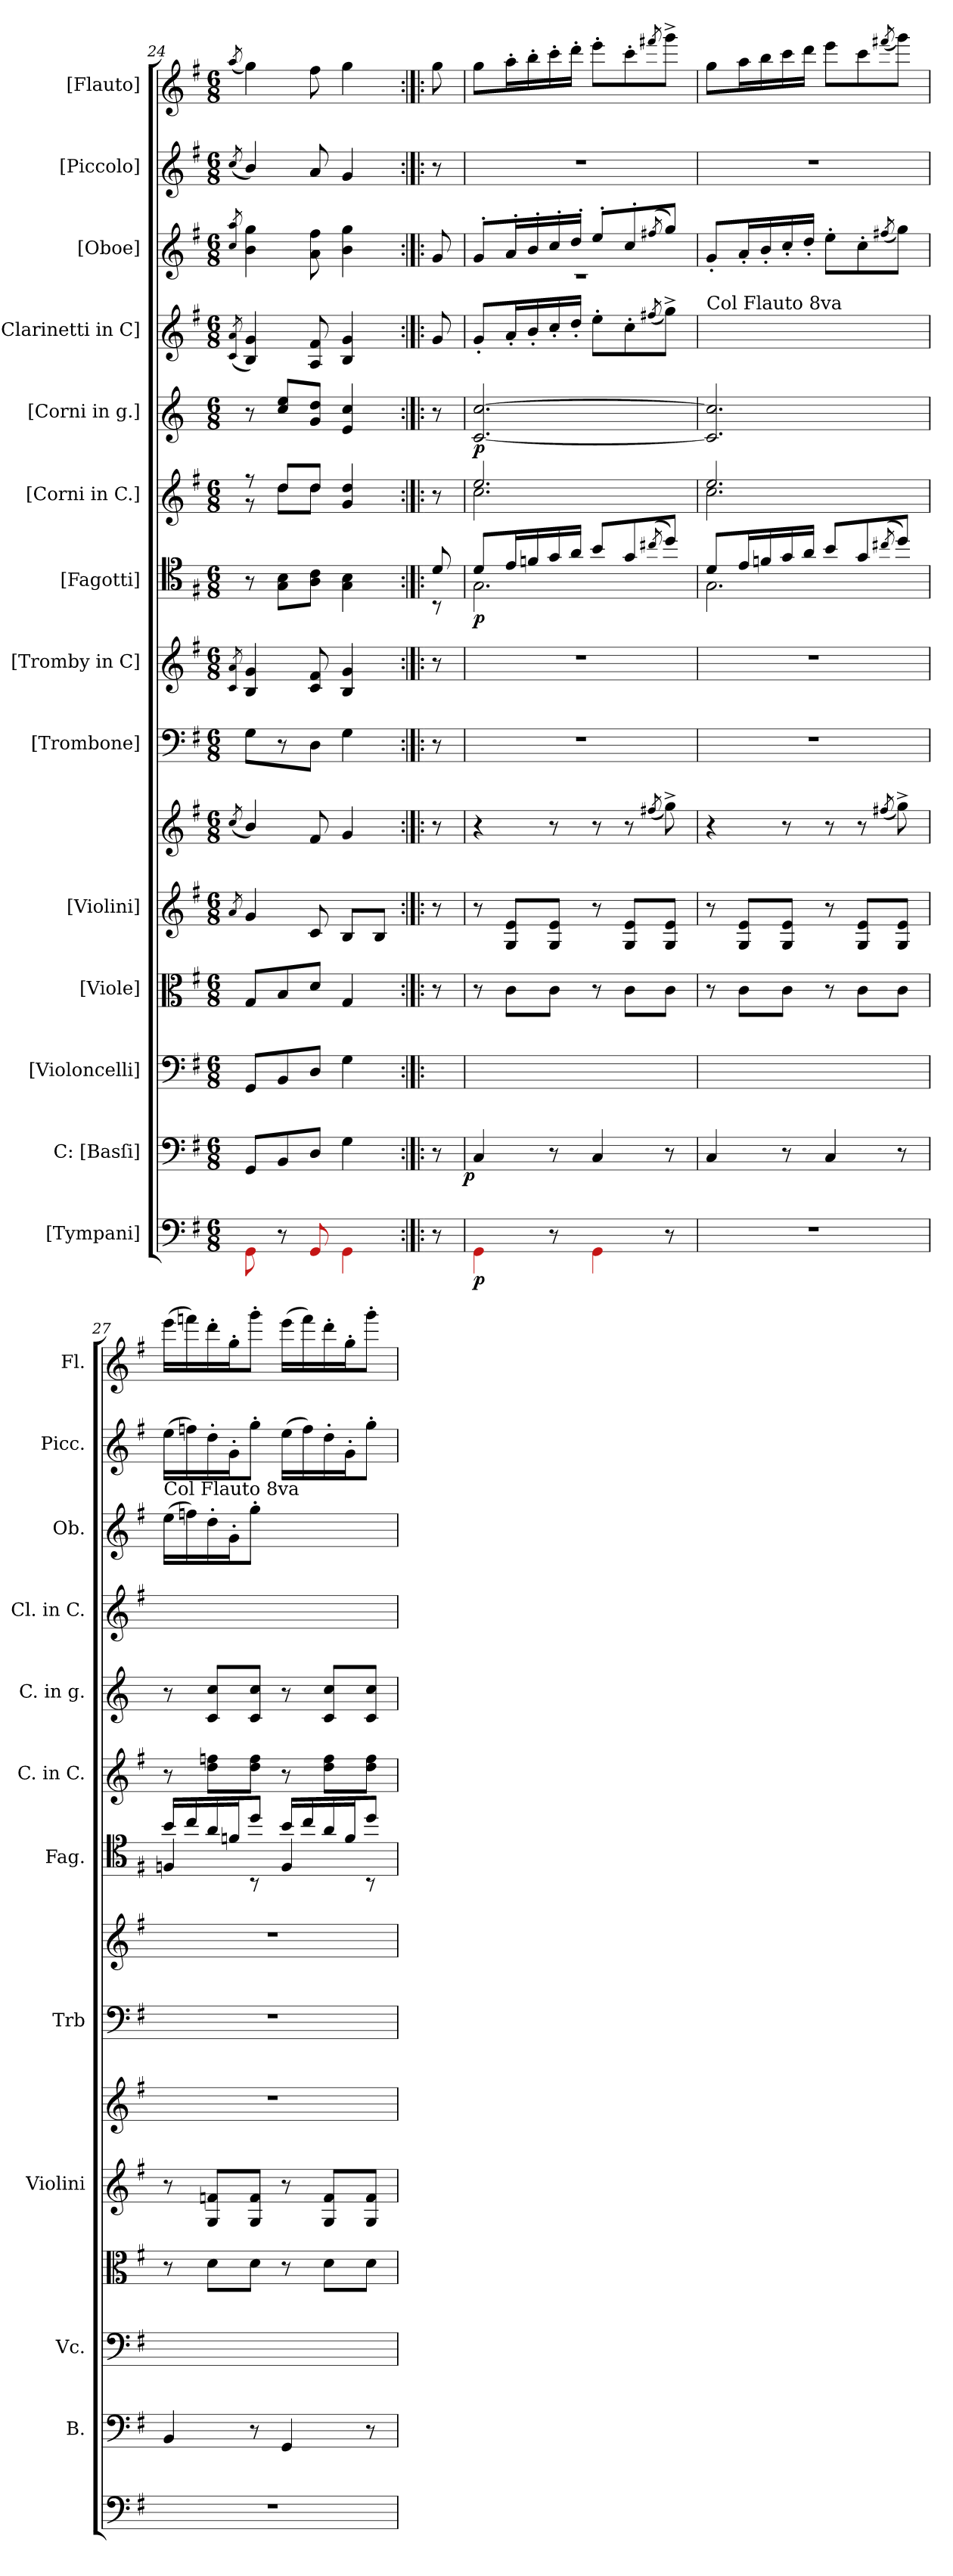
**kern	**dynam	**kern	**dynam	**kern	**kern	**kern	**kern	**kern	**kern	**kern	**dynam	**kern	**kern	**dynam	**kern	**kern	**kern	**kern
*part14	*part14	*part13	*part13	*part12	*part11	*part10	*part10	*part9	*part8	*part7	*part7	*part6	*part5	*part5	*part4	*part3	*part2	*part1
*staff15	*staff15	*staff14	*staff14	*staff13	*staff12	*staff11	*staff10	*staff9	*staff8	*staff7	*staff7	*staff6	*staff5	*staff5	*staff4	*staff3	*staff2	*staff1
*I"[Tympani]	*	*I"C: [Basſi]	*	*I"[Violoncelli]	*I"[Viole]	*I"[Violini]	*	*I"[Trombone]	*I"[Tromby in C]	*I"[Fagotti]	*	*I"[Corni in C.]	*I"[Corni in g.]	*	*I"[Clarinetti in C]	*I"[Oboe]	*I"[Piccolo]	*I"[Flauto]
*	*	*I'B.	*	*I'Vc.	*	*I'Violini	*	*I'Trb	*	*I'Fag.	*	*I'C. in C.	*I'C. in g.	*	*I'Cl. in C.	*I'Ob.	*I'Picc.	*I'Fl.
*clefF4	*	*clefF4	*	*clefF4	*clefC3	*clefG2	*clefG2	*clefF4	*clefG2	*clefC4	*	*clefG2	*clefG2	*	*clefG2	*clefG2	*clefG2	*clefG2
*	*	*	*	*	*	*	*	*	*	*	*	*	*ITrd3c5	*	*	*	*	*
*k[f#]	*	*k[f#]	*	*k[f#]	*k[f#]	*k[f#]	*k[f#]	*k[f#]	*k[f#]	*k[f#]	*	*k[f#]	*k[f#]	*	*k[f#]	*k[f#]	*k[f#]	*k[f#]
*G:	*	*G:	*	*G:	*G:	*G:	*G:	*G:	*G:	*G:	*	*G:	*	*	*G:	*G:	*G:	*G:
*M6/8	*	*M6/8	*	*M6/8	*M6/8	*M6/8	*M6/8	*M6/8	*M6/8	*M6/8	*	*M6/8	*M6/8	*	*M6/8	*M6/8	*M6/8	*M6/8
=24	=24	=24	=24	=24	=24	=24	=24	=24	=24	=24	=24	=24	=24	=24	=24	=24	=24	=24
.	.	.	.	.	.	8qa/	(8qcc/	.	8qc/ 8qa/	.	.	.	.	.	(8qc/ 8qa/	8qcc/ 8qaa/	(8qcc/	(8qaa/
*	*	*	*	*	*	*	*	*	*	*	*	*^	*	*	*	*	*	*
8Re\	.	8GG/L	.	8GG/L	8G/L	4g/	4b/)	8G\L	4B/ 4g/	8r	.	8r	8r	8r	.	4B/ 4g/)	4b\ 4gg\	4b/)	4gg\)
8r	.	8BB/	.	8BB/	8B/	.	.	8r	.	8G\ 8B\L	.	8dd/L	8dd\L	8g/ 8b/L	.	.	.	.	.
8Re/	.	8D/J	.	8D/J	8d/J	8c/	8f#/	8D\J	8c/ 8f#/	8A\ 8c\J	.	8dd/J	8dd\J	8d/ 8a/J	.	8A/ 8f#/	8a\ 8ff#\	8a/	8ff#\
4Re\	.	4G\	.	4G\	4G/	8B/L	4g/	4G\	4B/ 4g/	4G\ 4B\	.	4g/ 4dd/	4ryy	4B/ 4g/	.	4B/ 4g/	4b\ 4gg\	4g/	4gg\
.	.	.	.	.	.	8B/J	.	.	.	.	.	.	.	.	.	.	.	.	.
*	*	*	*	*	*	*	*	*	*	*	*	*v	*v	*	*	*	*	*	*
=:|!|:	=:|!|:	=:|!|:	=:|!|:	=:|!|:	=:|!|:	=:|!|:	=:|!|:	=:|!|:	=:|!|:	=:|!|:	=:|!|:	=:|!|:	=:|!|:	=:|!|:	=:|!|:	=:|!|:	=:|!|:	=:|!|:
*	*	*	*	*	*	*	*	*	*	*^	*	*	*	*	*	*	*	*
8r	.	8r	.	8ryy	8r	8r	8r	8r	8r	8d/	8rBB	.	8r	8r	.	8g/	8g/	8r	8gg\
=25	=25	=25	=25	=25	=25	=25	=25	=25	=25	=25	=25	=25	=25	=25	=25	=25	=25	=25	=25
*	*	*	*	*	*	*	*	*	*	*	*	*	*^	*	*	*	*^	*	*
!	!	!	!LO:DY:rj	!	!	!	!	!	!	!	!	!	!	!	!	!	!	!	!	!	!
4Re\	p	4C/	p	8ryy	8r	8r	4r	2.r	2.r	8d/L	2.G\	p	2.ee/	2.cc\	[2.G/ [2.g/	p	8g'/L	8g'/L	2.r	2.r	8gg\L
.	.	.	.	8c\Lyy	8c\L	8G/ 8e/L	.	.	.	16e/L	.	.	.	.	.	.	16a'/L	16a'/L	.	.	16aa'\L
.	.	.	.	.	.	.	.	.	.	16fn/	.	.	.	.	.	.	16b'/	16b'/	.	.	16bb'\
8r	.	8r	.	8c\Jyy	8c\J	8G/ 8e/J	8r	.	.	16g/	.	.	.	.	.	.	16cc'/	16cc'/	.	.	16ccc'\
.	.	.	.	.	.	.	.	.	.	16a/JJ	.	.	.	.	.	.	16dd'/JJ	16dd'/JJ	.	.	16ddd'\JJ
4Re\	.	4C/	.	8ryy	8r	8r	8r	.	.	8b/L	.	.	.	.	.	.	8ee'\L	8ee'/L	.	.	8eee'\L
.	.	.	.	8c\Lyy	8c\L	8G/ 8e/L	8r	.	.	8g/	.	.	.	.	.	.	8cc'\	8cc'/	.	.	8ccc'\
.	.	.	.	.	.	.	(8qff#X/	.	.	(8qcc#X/	.	.	.	.	.	.	(8qff#X/	(8qff#X/	.	.	8qfff#X/
8r	.	8r	.	8c\Jyy	8c\J	8G/ 8e/J	8gg^\)	.	.	8dd/J)	.	.	.	.	.	.	8gg^<\J)	8gg/J)	.	.	8ggg^<\J
*	*	*	*	*	*	*	*	*	*	*	*	*	*	*	*	*	*	*v	*v	*	*
=26	=26	=26	=26	=26	=26	=26	=26	=26	=26	=26	=26	=26	=26	=26	=26	=26	=26	=26	=26	=26
!	!	!	!	!	!	!	!	!	!	!	!	!	!	!	!	!	!LO:TX:a:t=Col Flauto 8va	!	!	!
2.r	.	4C/	.	8ryy	8r	8r	4r	2.r	2.r	8d/L	2.G\	.	2.ee/	2.cc\	2.G]/ 2.g]/	.	8g\Lyy	8g'/L	2.r	8gg\L
.	.	.	.	8c\Lyy	8c\L	8G/ 8e/L	.	.	.	16e/L	.	.	.	.	.	.	16a\Lyy	16a'/L	.	16aa\L
.	.	.	.	.	.	.	.	.	.	16fn/	.	.	.	.	.	.	16b\yy	16b'/	.	16bb\
.	.	8r	.	8c\Jyy	8c\J	8G/ 8e/J	8r	.	.	16g/	.	.	.	.	.	.	16cc\yy	16cc'/	.	16ccc\
.	.	.	.	.	.	.	.	.	.	16a/JJ	.	.	.	.	.	.	16dd\JJyy	16dd'/JJ	.	16ddd\JJ
.	.	4C/	.	8ryy	8r	8r	8r	.	.	8b/L	.	.	.	.	.	.	8ee\Lyy	8ee'\L	.	8eee\L
.	.	.	.	8c\Lyy	8c\L	8G/ 8e/L	8r	.	.	8g/	.	.	.	.	.	.	8cc\yy	8cc'\	.	8ccc\
.	.	.	.	.	.	.	(8qff#X/	.	.	(8qcc#X/	.	.	.	.	.	.	(8qff#X/yy	(8qff#X/	.	(8qfff#X/
.	.	8r	.	8c\Jyy	8c\J	8G/ 8e/J	8gg^\)	.	.	8dd/J)	.	.	.	.	.	.	8gg\Jyy)	8gg\J)	.	8ggg\J)
*	*	*	*	*	*	*	*	*	*	*	*	*	*v	*v	*	*	*	*	*	*
=27	=27	=27	=27	=27	=27	=27	=27	=27	=27	=27	=27	=27	=27	=27	=27	=27	=27	=27	=27
!	!	!	!	!	!	!	!	!	!	!	!	!	!	!	!	!	!LO:TX:a:t=Col Flauto 8va	!	!
2.r	.	4BB/	.	8ryy	8r	8r	2.r	2.r	2.r	16b/LL	4Fn/	.	8r	8r	.	(16ee\LLyy	(16ee\LL	(16ee\LL	(16eee\LL
.	.	.	.	.	.	.	.	.	.	16cc/	.	.	.	.	.	16ffn\yy)	16ffn\)	16ffn\)	16fffn\)
.	.	.	.	8d\Lyy	8d\L	8G/ 8fn/L	.	.	.	16a/	.	.	8dd\ 8ffn\L	8G/ 8g/L	.	16dd'\yy	16dd'\	16dd'\	16ddd'\
.	.	.	.	.	.	.	.	.	.	16fn/J	.	.	.	.	.	16g'\Jyy	16g'\J	16g'\J	16gg'\J
.	.	8r	.	8d\Jyy	8d\J	8G/ 8f/J	.	.	.	8dd/J	8rBB	.	8dd\ 8ff\J	8G/ 8g/J	.	8gg'\Jyy	8gg'\J	8gg'\J	8ggg'\J
.	.	4GG/	.	8ryy	8r	8r	.	.	.	16b/LL	4F/	.	8r	8r	.	(16ee\LLyy	(16ee\LLyy	(16ee\LL	(16eee\LL
.	.	.	.	.	.	.	.	.	.	16cc/	.	.	.	.	.	16ff\yy)	16ff\yy)	16ff\)	16fff\)
.	.	.	.	8d\Lyy	8d\L	8G/ 8f/L	.	.	.	16a/	.	.	8dd\ 8ff\L	8G/ 8g/L	.	16dd'\yy	16dd'\yy	16dd'\	16ddd'\
.	.	.	.	.	.	.	.	.	.	16f/J	.	.	.	.	.	16g'\Jyy	16g'\Jyy	16g'\J	16gg'\J
.	.	8r	.	8d\Jyy	8d\J	8G/ 8f/J	.	.	.	8dd/J	8rBB	.	8dd\ 8ff\J	8G/ 8g/J	.	8gg'\Jyy	8gg'\Jyy	8gg'\J	8ggg'\J
*	*	*	*	*	*	*	*	*	*	*v	*v	*	*	*	*	*	*	*	*
=	=	=	=	=	=	=	=	=	=	=	=	=	=	=	=	=	=	=
*-	*-	*-	*-	*-	*-	*-	*-	*-	*-	*-	*-	*-	*-	*-	*-	*-	*-	*-
